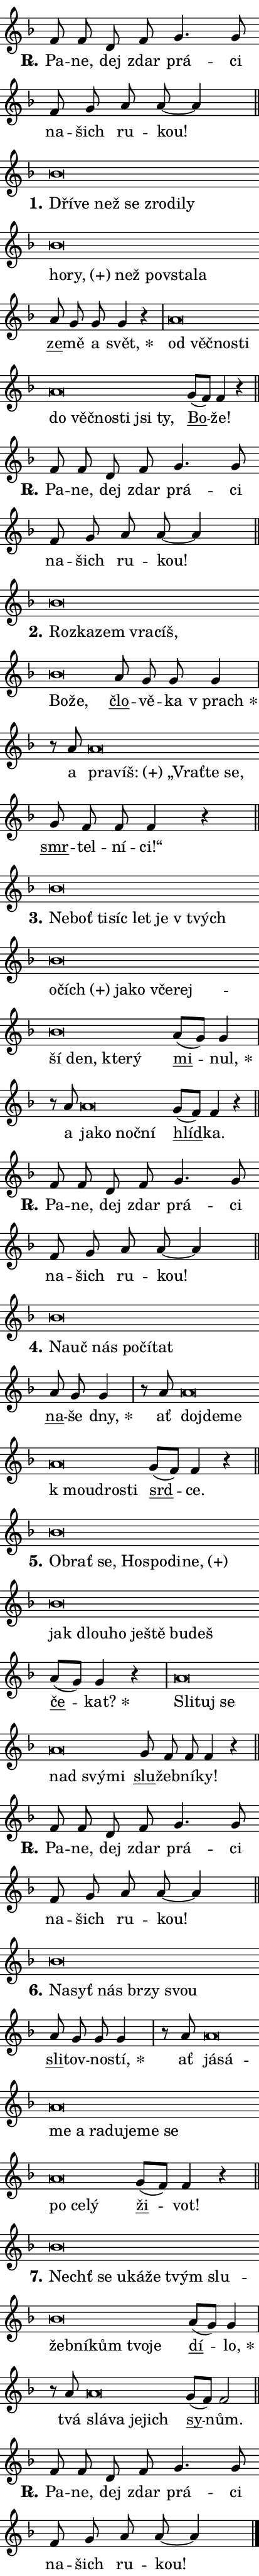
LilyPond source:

\version "2.24.0"
\header { tagline = "" }
\paper {
  indent = 0\cm
  top-margin = 0\cm
  right-margin = 0\cm
  bottom-margin = 0\cm
  left-margin = 0\cm
  paper-width = 7\cm
  page-breaking = #ly:one-page-breaking
  system-system-spacing.basic-distance = #11
  score-system-spacing.basic-distance = #11
  ragged-last = ##f
}


%% Author: Thomas Morley
%% https://lists.gnu.org/archive/html/lilypond-user/2020-05/msg00002.html
#(define (line-position grob)
"Returns position of @var[grob} in current system:
   @code{'start}, if at first time-step
   @code{'end}, if at last time-step
   @code{'middle} otherwise
"
  (let* ((col (ly:item-get-column grob))
         (ln (ly:grob-object col 'left-neighbor))
         (rn (ly:grob-object col 'right-neighbor))
         (col-to-check-left (if (ly:grob? ln) ln col))
         (col-to-check-right (if (ly:grob? rn) rn col))
         (break-dir-left
           (and
             (ly:grob-property col-to-check-left 'non-musical #f)
             (ly:item-break-dir col-to-check-left)))
         (break-dir-right
           (and
             (ly:grob-property col-to-check-right 'non-musical #f)
             (ly:item-break-dir col-to-check-right))))
        (cond ((eqv? 1 break-dir-left) 'start)
              ((eqv? -1 break-dir-right) 'end)
              (else 'middle))))

#(define (tranparent-at-line-position vctor)
  (lambda (grob)
  "Relying on @code{line-position} select the relevant enry from @var{vctor}.
Used to determine transparency,"
    (case (line-position grob)
      ((end) (not (vector-ref vctor 0)))
      ((middle) (not (vector-ref vctor 1)))
      ((start) (not (vector-ref vctor 2))))))

noteHeadBreakVisibility =
#(define-music-function (break-visibility)(vector?)
"Makes @code{NoteHead}s transparent relying on @var{break-visibility}"
#{
  \override NoteHead.transparent =
    #(tranparent-at-line-position break-visibility)
#})

#(define delete-ledgers-for-transparent-note-heads
  (lambda (grob)
    "Reads whether a @code{NoteHead} is transparent.
If so this @code{NoteHead} is removed from @code{'note-heads} from
@var{grob}, which is supposed to be @code{LedgerLineSpanner}.
As a result ledgers are not printed for this @code{NoteHead}"
    (let* ((nhds-array (ly:grob-object grob 'note-heads))
           (nhds-list
             (if (ly:grob-array? nhds-array)
                 (ly:grob-array->list nhds-array)
                 '()))
           ;; Relies on the transparent-property being done before
           ;; Staff.LedgerLineSpanner.after-line-breaking is executed.
           ;; This is fragile ...
           (to-keep
             (remove
               (lambda (nhd)
                 (ly:grob-property nhd 'transparent #f))
               nhds-list)))
      ;; TODO find a better method to iterate over grob-arrays, similiar
      ;; to filter/remove etc for lists
      ;; For now rebuilt from scratch
      (set! (ly:grob-object grob 'note-heads)  '())
      (for-each
        (lambda (nhd)
          (ly:pointer-group-interface::add-grob grob 'note-heads nhd))
        to-keep))))

hideNotes = {
  \noteHeadBreakVisibility #begin-of-line-visible
}
unHideNotes = {
  \noteHeadBreakVisibility #all-visible
}

% work-around for resetting accidentals
% https://lilypond.org/doc/v2.23/Documentation/notation/displaying-rhythms#unmetered-music
cadenzaMeasure = {
  \cadenzaOff
  \partial 1024 s1024
  \cadenzaOn
}

#(define-markup-command (accent layout props text) (markup?)
  "Underline accented syllable"
  (interpret-markup layout props
    #{\markup \override #'(offset . 4.3) \underline { #text }#}))

responsum = \markup \concat {
  "R" \hspace #-1.05 \path #0.1 #'((moveto 0 0.07) (lineto 0.9 0.8)) \hspace #0.05 "."
}

\layout {
    \context {
        \Staff
        \remove "Time_signature_engraver"
        \override LedgerLineSpanner.after-line-breaking = #delete-ledgers-for-transparent-note-heads
    }
    \context {
        \Voice {
            \override NoteHead.output-attributes = #'((class . "notehead"))
            \override Hairpin.height = #0.55
        }
    }
    \context {
        \Lyrics {
            \override StanzaNumber.output-attributes = #'((class . "stanzanumber"))
            \override LyricSpace.minimum-distance = #0.9
            \override LyricText.font-name = #"TeX Gyre Schola"
            \override LyricText.font-size = 1
            \override StanzaNumber.font-name = #"TeX Gyre Schola Bold"
            \override StanzaNumber.font-size = 1
        }
    }
}

% magnetic-lyrics.ily
%
%   written by
%     Jean Abou Samra <jean@abou-samra.fr>
%     Werner Lemberg <wl@gnu.org>
%
%   adapted by
%     Jiri Hon <jiri.hon@gmail.com>
%
% Version 2022-Apr-15

% https://www.mail-archive.com/lilypond-user@gnu.org/msg149350.html

#(define (Left_hyphen_pointer_engraver context)
   "Collect syllable-hyphen-syllable occurrences in lyrics and store
them in properties.  This engraver only looks to the left.  For
example, if the lyrics input is @code{foo -- bar}, it does the
following.

@itemize @bullet
@item
Set the @code{text} property of the @code{LyricHyphen} grob between
@q{foo} and @q{bar} to @code{foo}.

@item
Set the @code{left-hyphen} property of the @code{LyricText} grob with
text @q{foo} to the @code{LyricHyphen} grob between @q{foo} and
@q{bar}.
@end itemize

Use this auxiliary engraver in combination with the
@code{lyric-@/text::@/apply-@/magnetic-@/offset!} hook."
   (let ((hyphen #f)
         (text #f))
     (make-engraver
      (acknowledgers
       ((lyric-syllable-interface engraver grob source-engraver)
        (set! text grob)))
      (end-acknowledgers
       ((lyric-hyphen-interface engraver grob source-engraver)
        ;(when (not (grob::has-interface grob 'lyric-space-interface))
          (set! hyphen grob)));)
      ((stop-translation-timestep engraver)
       (when (and text hyphen)
         (ly:grob-set-object! text 'left-hyphen hyphen))
       (set! text #f)
       (set! hyphen #f)))))

#(define (lyric-text::apply-magnetic-offset! grob)
   "If the space between two syllables is less than the value in
property @code{LyricText@/.details@/.squash-threshold}, move the right
syllable to the left so that it gets concatenated with the left
syllable.

Use this function as a hook for
@code{LyricText@/.after-@/line-@/breaking} if the
@code{Left_@/hyphen_@/pointer_@/engraver} is active."
   (let ((hyphen (ly:grob-object grob 'left-hyphen #f)))
     (when hyphen
       (let ((left-text (ly:spanner-bound hyphen LEFT)))
         (when (grob::has-interface left-text 'lyric-syllable-interface)
           (let* ((common (ly:grob-common-refpoint grob left-text X))
                  (this-x-ext (ly:grob-extent grob common X))
                  (left-x-ext
                   (begin
                     ;; Trigger magnetism for left-text.
                     (ly:grob-property left-text 'after-line-breaking)
                     (ly:grob-extent left-text common X)))
                  ;; `delta` is the gap width between two syllables.
                  (delta (- (interval-start this-x-ext)
                            (interval-end left-x-ext)))
                  (details (ly:grob-property grob 'details))
                  (threshold (assoc-get 'squash-threshold details 0.2)))
             (when (< delta threshold)
               (let* (;; We have to manipulate the input text so that
                      ;; ligatures crossing syllable boundaries are not
                      ;; disabled.  For languages based on the Latin
                      ;; script this is essentially a beautification.
                      ;; However, for non-Western scripts it can be a
                      ;; necessity.
                      (lt (ly:grob-property left-text 'text))
                      (rt (ly:grob-property grob 'text))
                      (is-space (grob::has-interface hyphen 'lyric-space-interface))
                      (space (if is-space " " ""))
                      (space-markup (grob-interpret-markup grob " "))
                      (space-size (interval-length (ly:stencil-extent space-markup X)))
                      (extra-delta (if is-space space-size 0))
                      ;; Append new syllable.
                      (ltrt-space (if (and (string? lt) (string? rt))
                                (string-append lt space rt)
                                (make-concat-markup (list lt space rt))))
                      ;; Right-align `ltrt` to the right side.
                      (ltrt-space-markup (grob-interpret-markup
                               grob
                               (make-translate-markup
                                (cons (interval-length this-x-ext) 0)
                                (make-right-align-markup ltrt-space)))))
                 (begin
                   ;; Don't print `left-text`.
                   (ly:grob-set-property! left-text 'stencil #f)
                   ;; Set text and stencil (which holds all collected
                   ;; syllables so far) and shift it to the left.
                   (ly:grob-set-property! grob 'text ltrt-space)
                   (ly:grob-set-property! grob 'stencil ltrt-space-markup)
                   (ly:grob-translate-axis! grob (- (- delta extra-delta)) X))))))))))


#(define (lyric-hyphen::displace-bounds-first grob)
   ;; Make very sure this callback isn't triggered too early.
   (let ((left (ly:spanner-bound grob LEFT))
         (right (ly:spanner-bound grob RIGHT)))
     (ly:grob-property left 'after-line-breaking)
     (ly:grob-property right 'after-line-breaking)
     (ly:lyric-hyphen::print grob)))

squashThreshold = #0.4

\layout {
  \context {
    \Lyrics
    \consists #Left_hyphen_pointer_engraver
    \override LyricText.after-line-breaking =
      #lyric-text::apply-magnetic-offset!
    \override LyricHyphen.stencil = #lyric-hyphen::displace-bounds-first
    \override LyricText.details.squash-threshold = \squashThreshold
    \override LyricHyphen.minimum-distance = 0
    \override LyricHyphen.minimum-length = \squashThreshold
  }
}

squash = \override LyricText.details.squash-threshold = 9999
unSquash = \override LyricText.details.squash-threshold = \squashThreshold

left = \override LyricText.self-alignment-X = #LEFT
unLeft = \revert LyricText.self-alignment-X

starOffset = #(lambda (grob) 
                (let ((x_offset (ly:self-alignment-interface::aligned-on-x-parent grob)))
                  (if (= x_offset 0) 0 (+ x_offset 1.2))))

star = #(define-music-function (syllable)(string?)
"Append star separator at the end of a syllable"
#{
  \once \override LyricText.X-offset = #starOffset
  \lyricmode { \markup {
    #syllable
    \override #'((font-name . "TeX Gyre Schola Bold")) \hspace #0.2 \lower #0.65 \larger "*"
  } }
#})

starAccent = #(define-music-function (syllable)(string?)
"Append star separator at the end of a syllable and make accent"
#{
  \once \override LyricText.X-offset = #starOffset
  \lyricmode { \markup {
    \accent #syllable
    \override #'((font-name . "TeX Gyre Schola Bold")) \hspace #0.2 \lower #0.65 \larger "*"
  } }
#})

breath = #(define-music-function (syllable)(string?)
"Append breathing indicator at the end of a syllable"
#{
  \lyricmode { \markup { #syllable "+" } }
#})

optionalBreath = #(define-music-function (syllable)(string?)
"Append optional breathing indicator at the end of a syllable"
#{
  \lyricmode { \markup { #syllable "(+)" } }
#})


\score {
    <<
        \new Voice = "melody" { \cadenzaOn \key f \major \relative { f'8 f d f g4. g8 \bar "" f8 g a a~ a4 \cadenzaMeasure \bar "||" \break } }
        \new Lyrics \lyricsto "melody" { \lyricmode { \set stanza = \responsum
Pa -- ne, dej zdar prá -- ci na -- šich ru -- kou! } }
    >>
    \layout {}
}

\score {
    <<
        \new Voice = "melody" { \cadenzaOn \key f \major \relative { bes'\breve*1/16 \hideNotes \breve*1/16 \bar "" \breve*1/16 \bar "" \breve*1/16 \bar "" \breve*1/16 \bar "" \breve*1/16 \bar "" \breve*1/16 \bar "" \breve*1/16 \bar "" \breve*1/16 \bar "" \breve*1/16 \bar "" \breve*1/16 \bar "" \breve*1/16 \breve*1/16 \bar "" \unHideNotes \bar "" a8 g g g4 r \cadenzaMeasure \bar "|" a\breve*1/16 \hideNotes \breve*1/16 \bar "" \breve*1/16 \bar "" \breve*1/16 \bar "" \breve*1/16 \bar "" \breve*1/16 \bar "" \breve*1/16 \bar "" \breve*1/16 \bar "" \breve*1/16 \breve*1/16 \bar "" \unHideNotes \bar "" g8[( f)] f4 r \cadenzaMeasure \bar "||" \break } }
        \new Lyrics \lyricsto "melody" { \lyricmode { \set stanza = "1."
\left Dří -- \squash ve než se zro -- di -- ly ho -- \optionalBreath ry, než po -- vsta -- la \unLeft \unSquash \markup \accent ze -- mě a \star svět, \left od \squash věč -- no -- sti do věč -- no -- sti jsi ty, \unLeft \unSquash \markup \accent Bo -- že! } }
    >>
    \layout {}
}

\score {
    <<
        \new Voice = "melody" { \cadenzaOn \key f \major \relative { f'8 f d f g4. g8 \bar "" f8 g a a~ a4 \cadenzaMeasure \bar "||" \break } }
        \new Lyrics \lyricsto "melody" { \lyricmode { \set stanza = \responsum
Pa -- ne, dej zdar prá -- ci na -- šich ru -- kou! } }
    >>
    \layout {}
}

\score {
    <<
        \new Voice = "melody" { \cadenzaOn \key f \major \relative { bes'\breve*1/16 \hideNotes \breve*1/16 \bar "" \breve*1/16 \bar "" \breve*1/16 \bar "" \breve*1/16 \bar "" \breve*1/16 \breve*1/16 \bar "" \unHideNotes \bar "" a8 g g g4 \cadenzaMeasure \bar "|" r8 a8 a\breve*1/16 \hideNotes \breve*1/16 \bar "" \breve*1/16 \bar "" \breve*1/16 \breve*1/16 \bar "" \unHideNotes \bar "" g8 f f f4 r \cadenzaMeasure \bar "||" \break } }
        \new Lyrics \lyricsto "melody" { \lyricmode { \set stanza = "2."
\left Roz -- \squash ka -- zem vra -- cíš, Bo -- že, \unLeft \unSquash \markup \accent člo -- vě -- ka \star "v prach" a \left pra -- \squash \optionalBreath víš: „Vrať -- te se, \unLeft \unSquash \markup \accent smr -- tel -- ní -- ci!“ } }
    >>
    \layout {}
}

\score {
    <<
        \new Voice = "melody" { \cadenzaOn \key f \major \relative { bes'\breve*1/16 \hideNotes \breve*1/16 \bar "" \breve*1/16 \bar "" \breve*1/16 \bar "" \breve*1/16 \bar "" \breve*1/16 \bar "" \breve*1/16 \bar "" \breve*1/16 \bar "" \breve*1/16 \bar "" \breve*1/16 \bar "" \breve*1/16 \bar "" \breve*1/16 \bar "" \breve*1/16 \bar "" \breve*1/16 \bar "" \breve*1/16 \bar "" \breve*1/16 \breve*1/16 \bar "" \unHideNotes \bar "" a8[( g)] g4 \cadenzaMeasure \bar "|" r8 a8 a\breve*1/16 \hideNotes \breve*1/16 \bar "" \breve*1/16 \breve*1/16 \bar "" \unHideNotes \bar "" g8[( f)] f4 r \cadenzaMeasure \bar "||" \break } }
        \new Lyrics \lyricsto "melody" { \lyricmode { \set stanza = "3."
\left Ne -- \squash boť ti -- síc let je "v tvých" o -- \optionalBreath čích ja -- ko vče -- rej -- ší den, kte -- rý \unLeft \unSquash \markup \accent mi -- \star nul, a \left ja -- \squash ko noč -- ní \unLeft \unSquash \markup \accent hlíd -- ka. } }
    >>
    \layout {}
}

\score {
    <<
        \new Voice = "melody" { \cadenzaOn \key f \major \relative { f'8 f d f g4. g8 \bar "" f8 g a a~ a4 \cadenzaMeasure \bar "||" \break } }
        \new Lyrics \lyricsto "melody" { \lyricmode { \set stanza = \responsum
Pa -- ne, dej zdar prá -- ci na -- šich ru -- kou! } }
    >>
    \layout {}
}

\score {
    <<
        \new Voice = "melody" { \cadenzaOn \key f \major \relative { bes'\breve*1/16 \hideNotes \breve*1/16 \bar "" \breve*1/16 \bar "" \breve*1/16 \bar "" \breve*1/16 \breve*1/16 \bar "" \unHideNotes \bar "" a8 g g4 \cadenzaMeasure \bar "|" r8 a8 a\breve*1/16 \hideNotes \breve*1/16 \bar "" \breve*1/16 \bar "" \breve*1/16 \bar "" \breve*1/16 \breve*1/16 \bar "" \unHideNotes \bar "" g8[( f)] f4 r \cadenzaMeasure \bar "||" \break } }
        \new Lyrics \lyricsto "melody" { \lyricmode { \set stanza = "4."
\left Na -- \squash uč nás po -- čí -- tat \unLeft \unSquash \markup \accent na -- še \star dny, ať \left do -- \squash jde -- me "k mou" -- dro -- sti \unLeft \unSquash \markup \accent srd -- ce. } }
    >>
    \layout {}
}

\score {
    <<
        \new Voice = "melody" { \cadenzaOn \key f \major \relative { bes'\breve*1/16 \hideNotes \breve*1/16 \bar "" \breve*1/16 \bar "" \breve*1/16 \bar "" \breve*1/16 \bar "" \breve*1/16 \bar "" \breve*1/16 \bar "" \breve*1/16 \bar "" \breve*1/16 \bar "" \breve*1/16 \bar "" \breve*1/16 \bar "" \breve*1/16 \bar "" \breve*1/16 \breve*1/16 \bar "" \unHideNotes \bar "" a8[( g)] g4 r \cadenzaMeasure \bar "|" a\breve*1/16 \hideNotes \breve*1/16 \bar "" \breve*1/16 \bar "" \breve*1/16 \bar "" \breve*1/16 \breve*1/16 \bar "" \unHideNotes \bar "" g8 f f f4 r \cadenzaMeasure \bar "||" \break } }
        \new Lyrics \lyricsto "melody" { \lyricmode { \set stanza = "5."
\left Ob -- \squash rať se, Ho -- spo -- di -- \optionalBreath ne, jak dlou -- ho je -- ště bu -- deš \unLeft \unSquash \markup \accent če -- \star kat? \left Sli -- \squash tuj se nad svý -- mi \unLeft \unSquash \markup \accent slu -- žeb -- ní -- ky! } }
    >>
    \layout {}
}

\score {
    <<
        \new Voice = "melody" { \cadenzaOn \key f \major \relative { f'8 f d f g4. g8 \bar "" f8 g a a~ a4 \cadenzaMeasure \bar "||" \break } }
        \new Lyrics \lyricsto "melody" { \lyricmode { \set stanza = \responsum
Pa -- ne, dej zdar prá -- ci na -- šich ru -- kou! } }
    >>
    \layout {}
}

\score {
    <<
        \new Voice = "melody" { \cadenzaOn \key f \major \relative { bes'\breve*1/16 \hideNotes \breve*1/16 \bar "" \breve*1/16 \bar "" \breve*1/16 \bar "" \breve*1/16 \breve*1/16 \bar "" \unHideNotes \bar "" a8 g g g4 \cadenzaMeasure \bar "|" r8 a8 a\breve*1/16 \hideNotes \breve*1/16 \bar "" \breve*1/16 \bar "" \breve*1/16 \bar "" \breve*1/16 \bar "" \breve*1/16 \bar "" \breve*1/16 \bar "" \breve*1/16 \bar "" \breve*1/16 \bar "" \breve*1/16 \bar "" \breve*1/16 \breve*1/16 \bar "" \unHideNotes \bar "" g8[( f)] f4 r \cadenzaMeasure \bar "||" \break } }
        \new Lyrics \lyricsto "melody" { \lyricmode { \set stanza = "6."
\left Na -- \squash syť nás br -- zy svou \unLeft \unSquash \markup \accent sli -- tov -- no -- \star stí, ať \left já -- \squash sá -- me a ra -- du -- je -- me se po ce -- lý \unLeft \unSquash \markup \accent ži -- vot! } }
    >>
    \layout {}
}

\score {
    <<
        \new Voice = "melody" { \cadenzaOn \key f \major \relative { bes'\breve*1/16 \hideNotes \breve*1/16 \bar "" \breve*1/16 \bar "" \breve*1/16 \bar "" \breve*1/16 \bar "" \breve*1/16 \bar "" \breve*1/16 \bar "" \breve*1/16 \bar "" \breve*1/16 \bar "" \breve*1/16 \bar "" \breve*1/16 \breve*1/16 \bar "" \unHideNotes \bar "" a8[( g)] g4 \cadenzaMeasure \bar "|" r8 a8 a\breve*1/16 \hideNotes \breve*1/16 \bar "" \breve*1/16 \breve*1/16 \bar "" \unHideNotes \bar "" g8[( f)] f2 \cadenzaMeasure \bar "||" \break } }
        \new Lyrics \lyricsto "melody" { \lyricmode { \set stanza = "7."
\left Nechť \squash se u -- ká -- že tvým slu -- žeb -- ní -- kům tvo -- je \unLeft \unSquash \markup \accent dí -- \star lo, tvá \left slá -- \squash va je -- jich \unLeft \unSquash \markup \accent sy -- nům. } }
    >>
    \layout {}
}

\score {
    <<
        \new Voice = "melody" { \cadenzaOn \key f \major \relative { f'8 f d f g4. g8 \bar "" f8 g a a~ a4 \cadenzaMeasure \bar "||" \break } \bar "|." }
        \new Lyrics \lyricsto "melody" { \lyricmode { \set stanza = \responsum
Pa -- ne, dej zdar prá -- ci na -- šich ru -- kou! } }
    >>
    \layout {}
}
